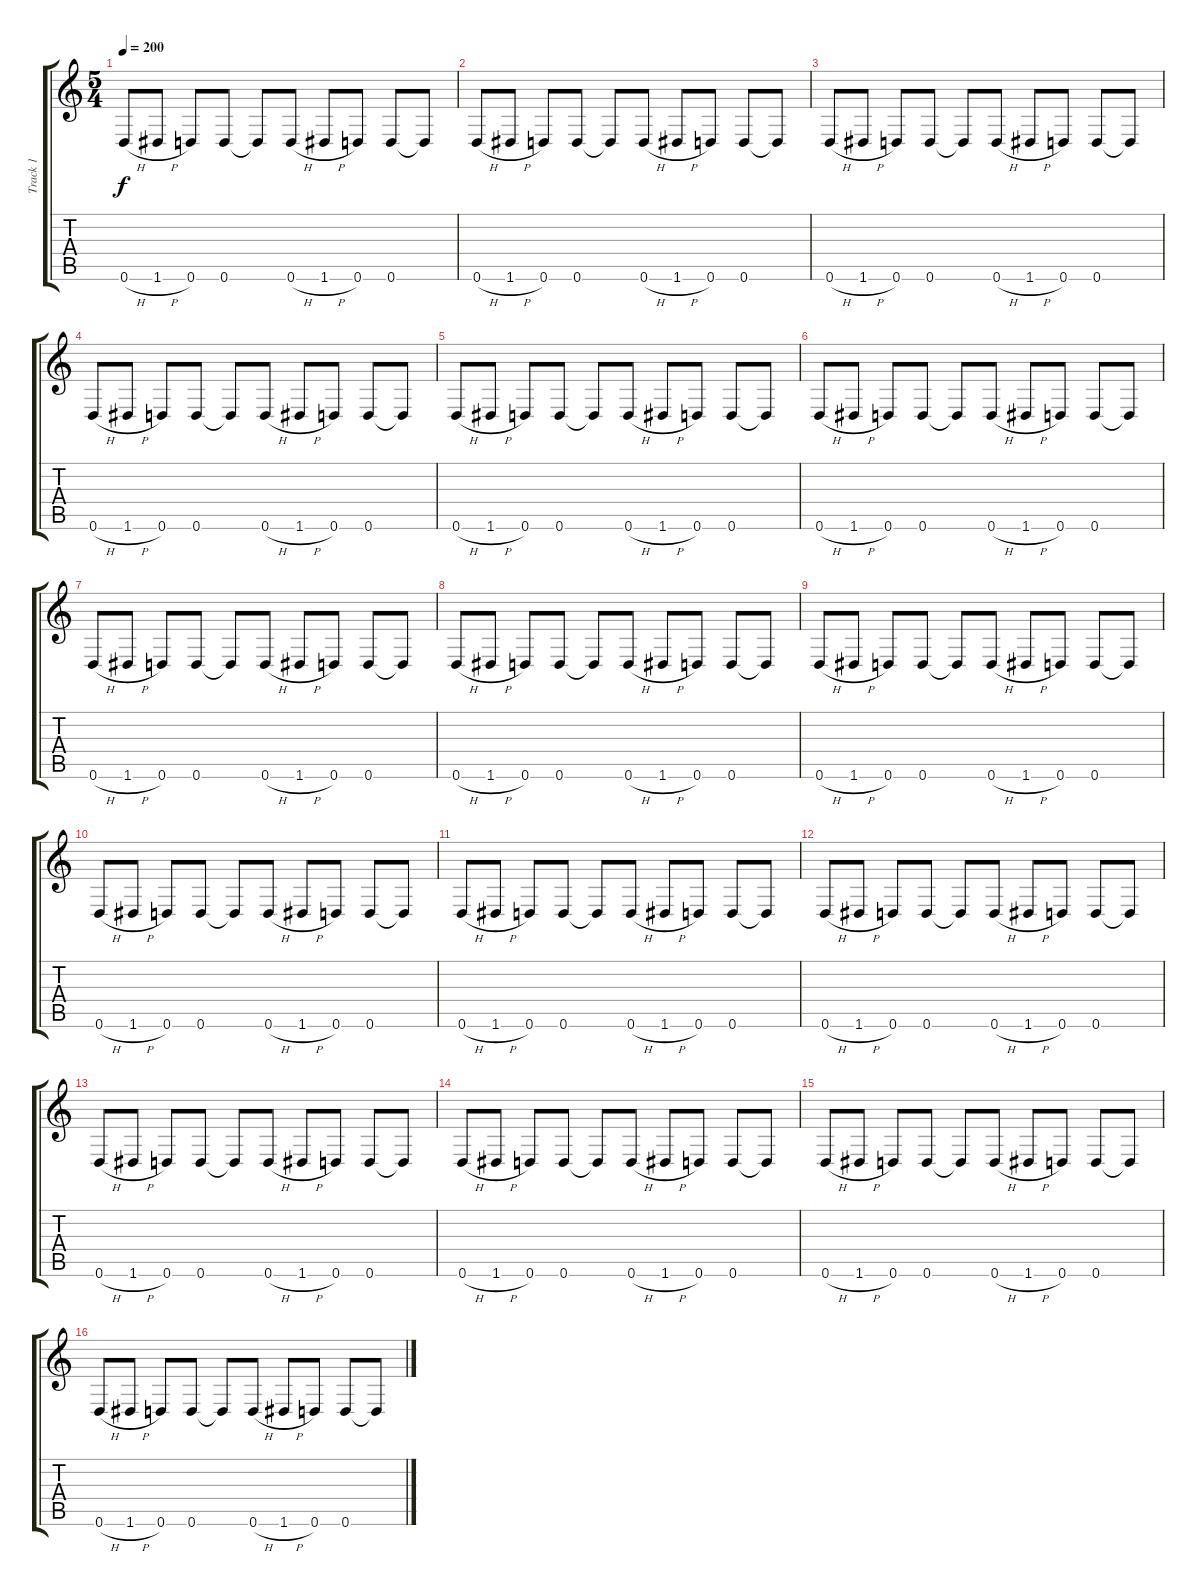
\track ("Track 1" "Track 1") {instrument distortionguitar}
\staff {score tabs}
\tuning (E4 B3 G3 D3 A2 D2) {hide}
\ts (5 4)
\tempo 200
\clef g2
\ks c
0.6{h}.8{dy f instrument electricguitarmuted} 1.6{h}.8 0.6.8 0.6.8 0.6{t}.8 0.6{h}.8 1.6{h}.8 0.6.8 0.6.8 0.6{t}.8 |
0.6{h}.8 1.6{h}.8 0.6.8 0.6.8 0.6{t}.8 0.6{h}.8 1.6{h}.8 0.6.8 0.6.8 0.6{t}.8 |
0.6{h}.8 1.6{h}.8 0.6.8 0.6.8 0.6{t}.8 0.6{h}.8 1.6{h}.8 0.6.8 0.6.8 0.6{t}.8 |
0.6{h}.8 1.6{h}.8 0.6.8 0.6.8 0.6{t}.8 0.6{h}.8 1.6{h}.8 0.6.8 0.6.8 0.6{t}.8 |
0.6{h}.8 1.6{h}.8 0.6.8 0.6.8 0.6{t}.8 0.6{h}.8 1.6{h}.8 0.6.8 0.6.8 0.6{t}.8 |
0.6{h}.8 1.6{h}.8 0.6.8 0.6.8 0.6{t}.8 0.6{h}.8 1.6{h}.8 0.6.8 0.6.8 0.6{t}.8 |
0.6{h}.8 1.6{h}.8 0.6.8 0.6.8 0.6{t}.8 0.6{h}.8 1.6{h}.8 0.6.8 0.6.8 0.6{t}.8 |
0.6{h}.8 1.6{h}.8 0.6.8 0.6.8 0.6{t}.8 0.6{h}.8 1.6{h}.8 0.6.8 0.6.8 0.6{t}.8 |
0.6{h}.8{instrument electricguitarmuted} 1.6{h}.8 0.6.8 0.6.8 0.6{t}.8 0.6{h}.8 1.6{h}.8 0.6.8 0.6.8 0.6{t}.8 |
0.6{h}.8 1.6{h}.8 0.6.8 0.6.8 0.6{t}.8 0.6{h}.8 1.6{h}.8 0.6.8 0.6.8 0.6{t}.8 |
0.6{h}.8 1.6{h}.8 0.6.8 0.6.8 0.6{t}.8 0.6{h}.8 1.6{h}.8 0.6.8 0.6.8 0.6{t}.8 |
0.6{h}.8 1.6{h}.8 0.6.8 0.6.8 0.6{t}.8 0.6{h}.8 1.6{h}.8 0.6.8 0.6.8 0.6{t}.8 |
0.6{h}.8 1.6{h}.8 0.6.8 0.6.8 0.6{t}.8 0.6{h}.8 1.6{h}.8 0.6.8 0.6.8 0.6{t}.8 |
0.6{h}.8 1.6{h}.8 0.6.8 0.6.8 0.6{t}.8 0.6{h}.8 1.6{h}.8 0.6.8 0.6.8 0.6{t}.8 |
0.6{h}.8 1.6{h}.8 0.6.8 0.6.8 0.6{t}.8 0.6{h}.8 1.6{h}.8 0.6.8 0.6.8 0.6{t}.8 |
0.6{h}.8 1.6{h}.8 0.6.8 0.6.8 0.6{t}.8 0.6{h}.8 1.6{h}.8 0.6.8 0.6.8 0.6{t}.8
